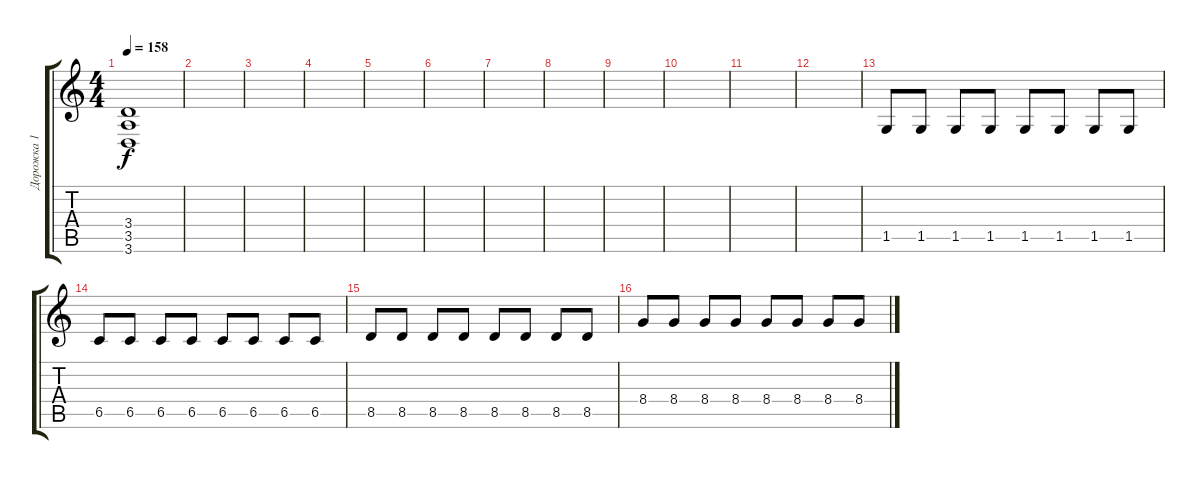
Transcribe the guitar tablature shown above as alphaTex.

\track ("Дорожка 1" "Дорожка 1") {instrument distortionguitar}
\staff {score tabs}
\tuning (Db4 Ab3 E3 B2 Gb2 B1) {hide}
\ts (4 4)
\tempo 158
\clef g2
\ks c
(3.4{t} 3.5{t} 3.6{t}).1{dy f} |
|
|
|
|
|
|
|
|
|
|
|
1.5.8 1.5.8 1.5.8 1.5.8 1.5.8 1.5.8 1.5.8 1.5.8 |
6.5.8 6.5.8 6.5.8 6.5.8 6.5.8 6.5.8 6.5.8 6.5.8 |
8.5.8 8.5.8 8.5.8 8.5.8 8.5.8 8.5.8 8.5.8 8.5.8 |
8.4.8 8.4.8 8.4.8 8.4.8 8.4.8 8.4.8 8.4.8 8.4.8
